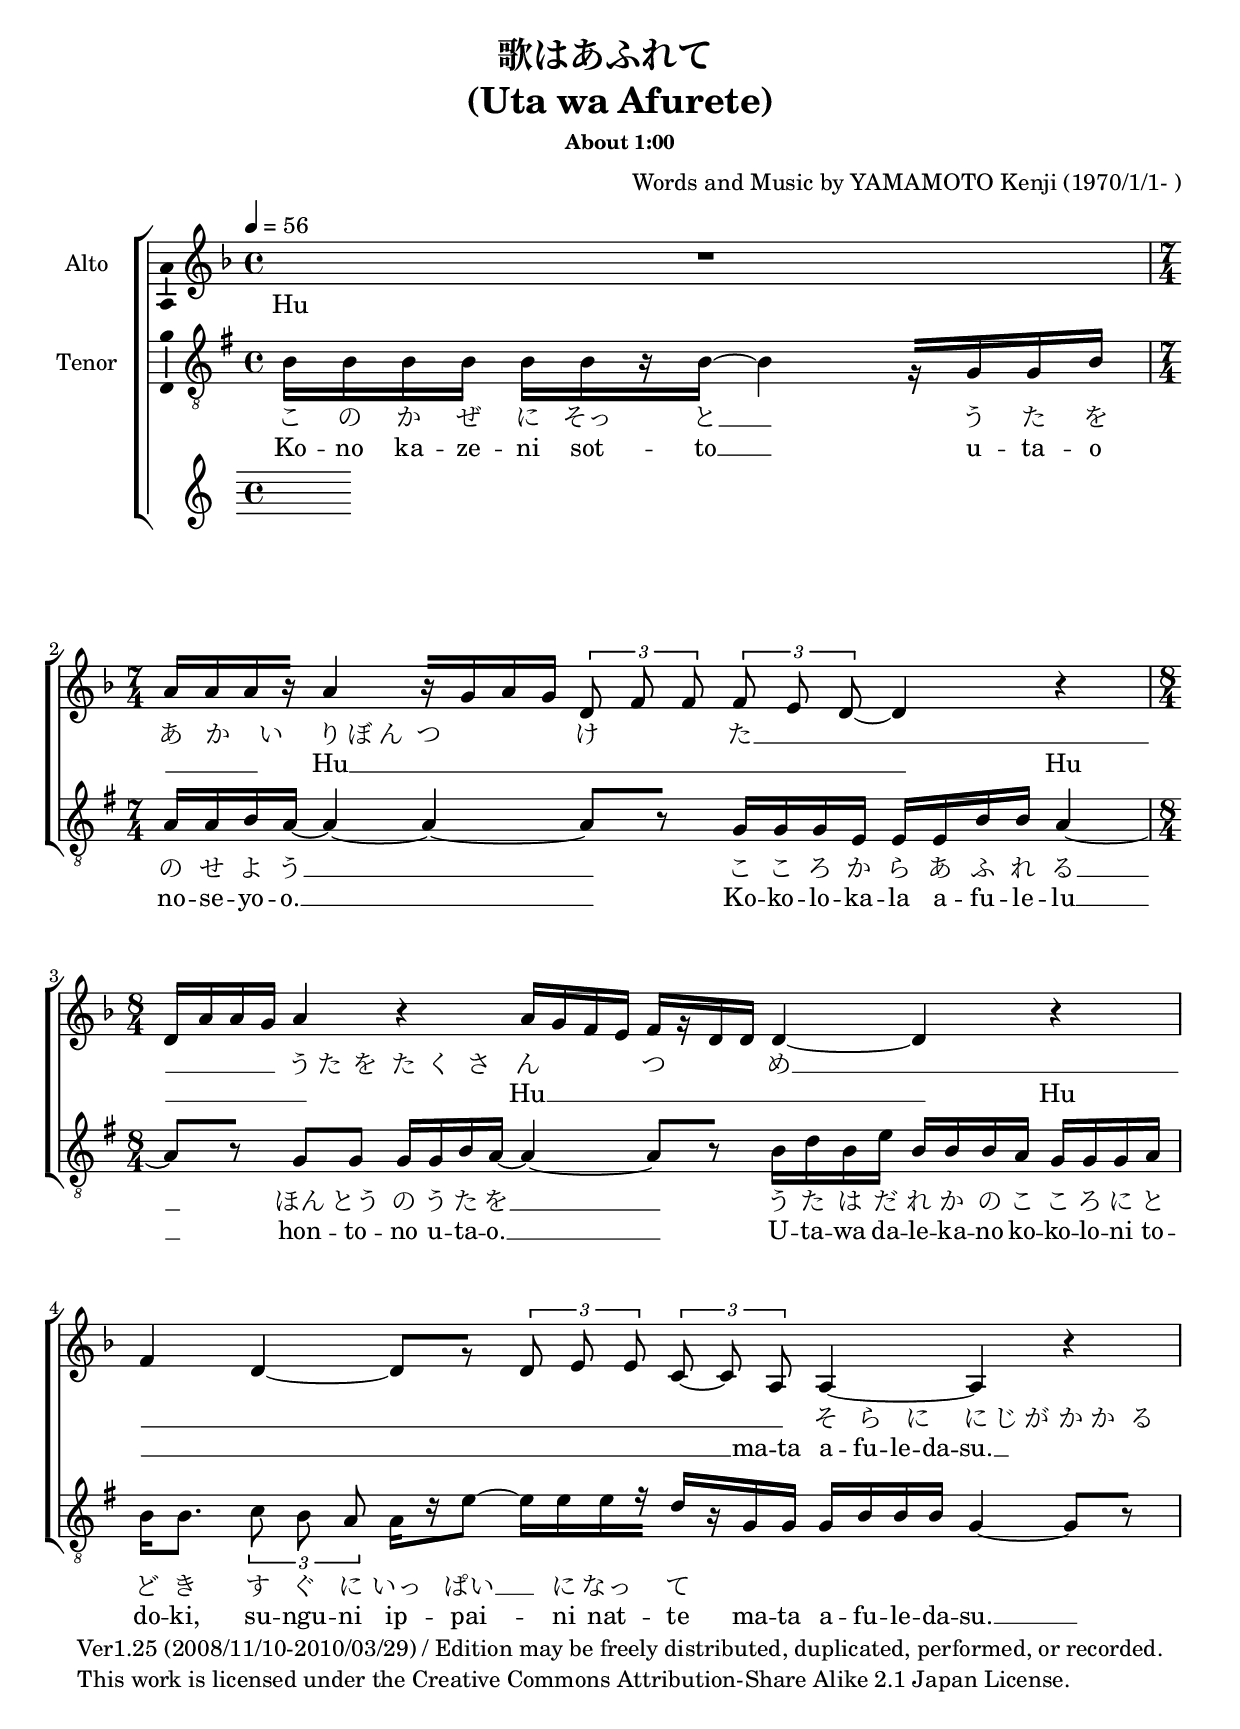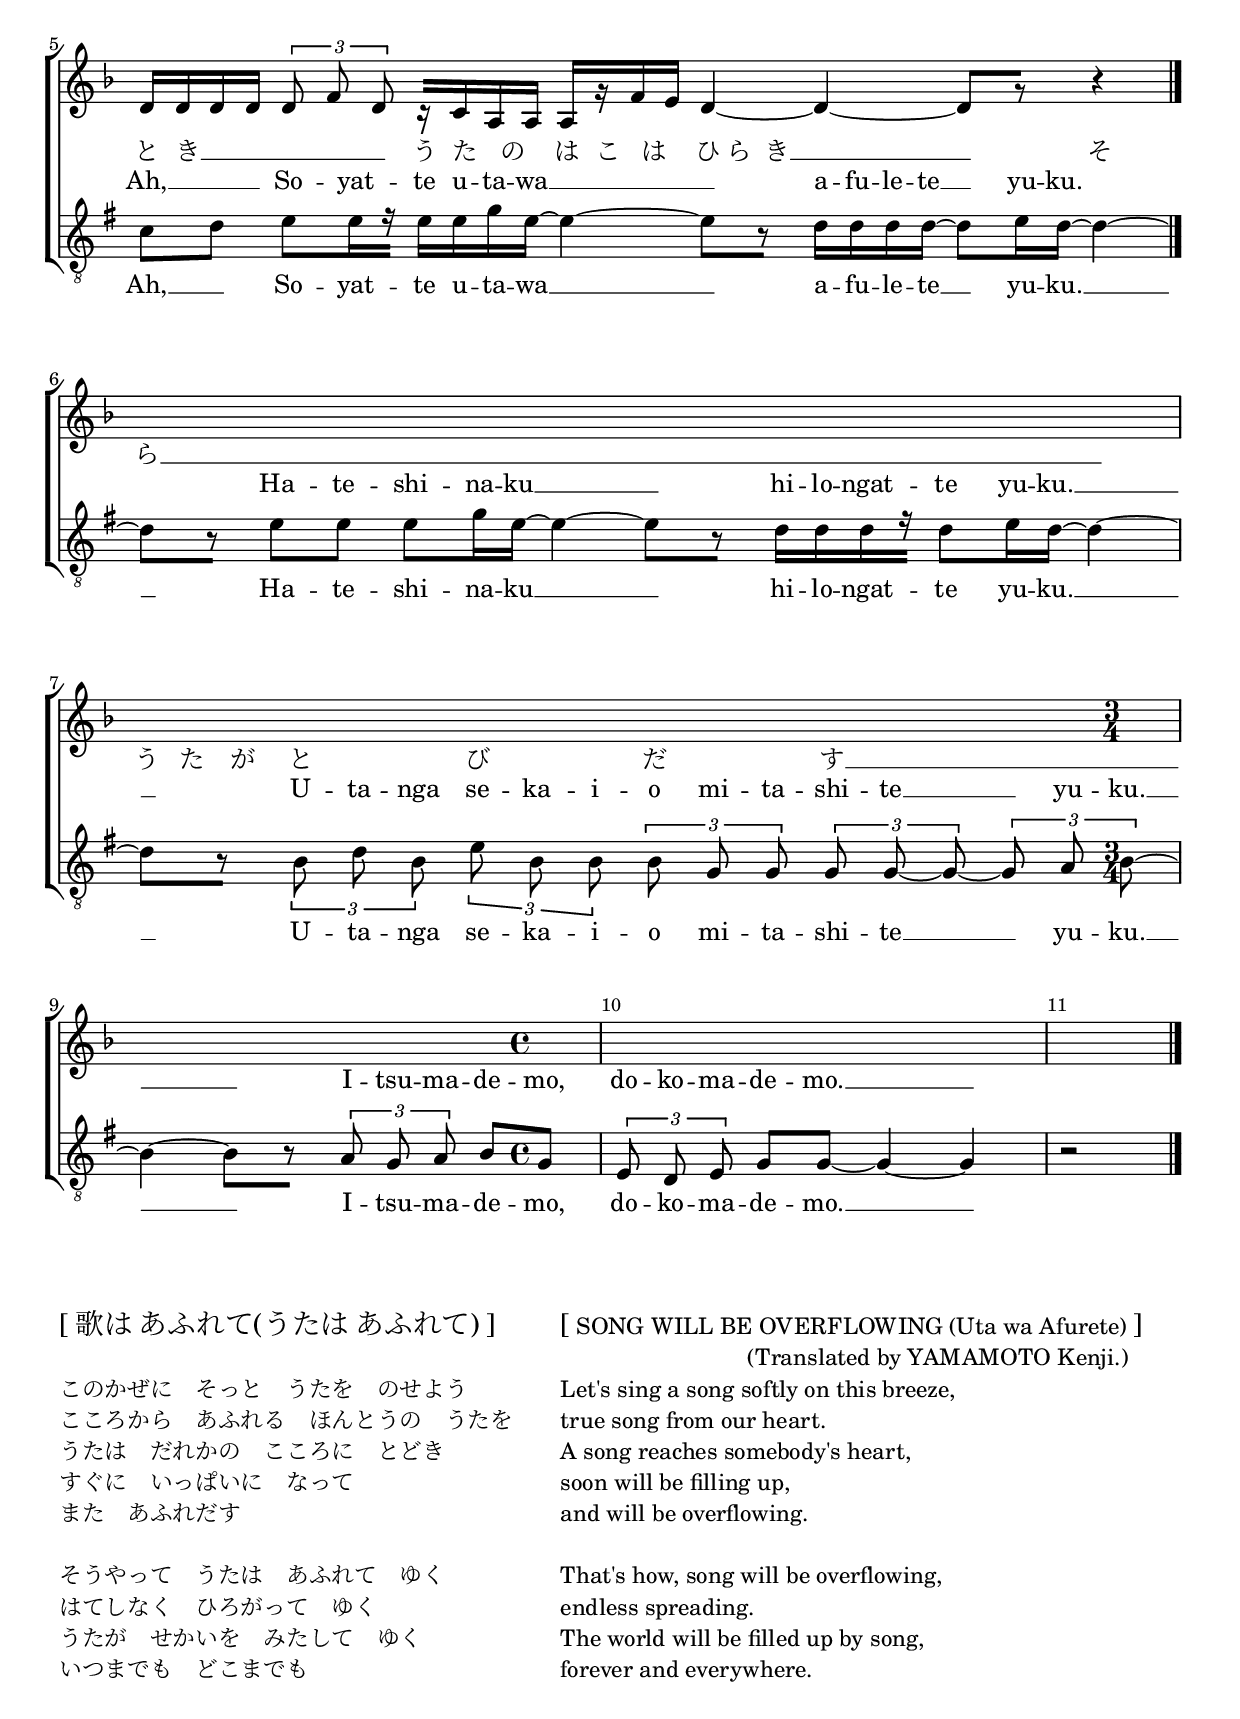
% **********************************************************************
% utawa-afurete.ly :
%  Copyright (C) 2010 YAMAMOTO Kenji
%  This work is licensed under 
%  the Creative Commons Attribution-Share Alike 2.1 Japan License. 
%  To view a copy of this license, 
%  visit http://creativecommons.org/licenses/by-sa/2.1/jp/
%  or send a letter to Creative Commons, 171 Second Street,
%  Suite 300, San Francisco, California, 94105, USA.
% **********************************************************************

\version "2.12.3"

% **********************************************************************
% common.ly :
%  Copyright (C) 2010 YAMAMOTO Kenji
%  This work is licensed under 
%  the Creative Commons Attribution-Share Alike 2.1 Japan License. 
%  To view a copy of this license, 
%  visit http://creativecommons.org/licenses/by-sa/2.1/jp/
%  or send a letter to Creative Commons, 171 Second Street,
%  Suite 300, San Francisco, California, 94105, USA.
% **********************************************************************

commonScoreSetting =
{
  \set Score.autoBeaming = ##f
  \set Score.ignoreMelismata = ##t

  \override Score.LyricHyphen #'minimum-length = #0
  \override Score.LyricHyphen #'minimum-distance = #0.8

  \override Score.BarNumber   #'break-visibility = #end-of-line-invisible

  \override Score.SpacingSpanner #'base-shortest-duration = #(ly:make-moment 1 16)

  \tempo 4=56
}



% **********************************************************************
% altoMusic.ly :
%  Copyright (C) 2010 YAMAMOTO Kenji
%  This work is licensed under 
%  the Creative Commons Attribution-Share Alike 2.1 Japan License. 
%  To view a copy of this license, 
%  visit http://creativecommons.org/licenses/by-sa/2.1/jp/
%  or send a letter to Creative Commons, 171 Second Street,
%  Suite 300, San Francisco, California, 94105, USA.
% **********************************************************************

altoMusic =
{
  \set Staff.instrumentName = "Alto"

  \clef treble

  \key d \minor

  % --------------------------------------------------
  % Initial Setting
  % --------------------------------------------------
%  \set Staff.midiInstrument = "acoustic grand"
  \set Staff.midiInstrument = "violin"

  \override Staff.TimeSignature #'style = #'()

  % --------------------------------------------------
  % 1
  % --------------------------------------------------
  \relative c'
  {
    \time 4/4
    R1 |

    \time 7/4
    a'16 [ a a r ] a4  r16 [ g a g ] \times2/3{ d8 f f } \times2/3{ f8 e d~ } d4 r4 |

    \time 8/4
    d16 [ a' a g ] a4 r4 a16 [ g f e ] f16 [ r16 d d ] d4~ d4 r4 |

    f4 d4~ d8 [ r8 ] \times2/3{ d8 e e } \times2/3{ c8~ c a } a4~ a4 r4 |
    
    d16  [ d d d ] \times2/3{ d8 f d } r16 [ c a a ] a [ r f' e ] d4~ d4~ d8 [ r ] r4 |
  }

  \bar "|."
}



% **********************************************************************
% altoLyrics.ly :
%  Copyright (C) 2010 YAMAMOTO Kenji
%  This work is licensed under 
%  the Creative Commons Attribution-Share Alike 2.1 Japan License. 
%  To view a copy of this license, 
%  visit http://creativecommons.org/licenses/by-sa/2.1/jp/
%  or send a letter to Creative Commons, 171 Second Street,
%  Suite 300, San Francisco, California, 94105, USA.
% **********************************************************************

altoLyrics = \lyricmode 
{
  % --------------------------------------------------
  % 1
  % --------------------------------------------------
  \skip4 \skip4 \skip4 \skip4 |

  あ8*2/3 か8*2/3 い8*2/3 り8*2/3 ぼ8*2/3 ん8*2/3 つ4 け4 |

  た4 __ \skip4 \skip4 \skip4 |

  う8*2/3 た8*2/3 を8*2/3 た8*2/3 く8*2/3 さ8*2/3 ん4 つ4 |

  め4 __ \skip4 \skip4 \skip4 \skip4 \skip4 \skip4 \skip4 |

  % --------------------------------------------------
  % 2-1
  % --------------------------------------------------
  そ8*2/3 ら8*2/3 に8*2/3 に8*2/3 じ8*2/3 が8*2/3 か8*2/3 か8*2/3 る8*2/3 と8*2/3 き8*2/3 __ \skip8*2/3 \skip4 |
  
  う8*2/3 た8*2/3 の8*2/3 は8*2/3 こ8*2/3 は8*2/3 ひ8*2/3 ら8*2/3 き8*2/3 __ \skip4 |

  % --------------------------------------------------
  % 2-2
  % --------------------------------------------------
  \skip4 そ4 ら4 __ \skip4 |

  \skip4 \skip4 \skip4 \skip4 \skip4 \skip4 |

  % --------------------------------------------------
  % Ending
  % --------------------------------------------------
  う8*2/3 た8*2/3 が8*2/3 と4 び4 だ4 す4 __ \skip4 \skip4 \skip4 |

}



% **********************************************************************
% altoLyricsRoman.ly :
%  Copyright (C) 2010 YAMAMOTO Kenji
%  This work is licensed under 
%  the Creative Commons Attribution-Share Alike 2.1 Japan License. 
%  To view a copy of this license, 
%  visit http://creativecommons.org/licenses/by-sa/2.1/jp/
%  or send a letter to Creative Commons, 171 Second Street,
%  Suite 300, San Francisco, California, 94105, USA.
% **********************************************************************

altoLyricsRoman = \lyricmode 
{
  % --------------------------------------------------
  % 1-1
  % --------------------------------------------------
  Hu1 __ \skip4 Hu1 __ \skip4
  Hu1 __ Hu1 __ 

  % --------------------------------------------------
  % 1-2
  % --------------------------------------------------
  Hu1 __ \skip4. ma16 -- ta | a16 -- fu -- le -- da -- su.4 __ \skip8 \skip8

  % --------------------------------------------------
  % 2
  % --------------------------------------------------
  Ah,4 __ | So8 -- yat16 -- \skip16 te16 u -- ta -- wa __ \skip2 | a16 -- fu -- le -- te __ \skip8 yu16 -- ku. __ \skip2 |
  Ha8 -- te -- shi -- na16 -- ku __ \skip2 | hi16 -- lo -- ngat -- \skip16 te8 yu16 -- ku. __ \skip2 |

  % --------------------------------------------------
  % 3
  % --------------------------------------------------
  U8*2/3 -- ta -- nga se -- ka -- i -- o mi -- ta -- shi -- te4*2/3 __ | \skip8*2/3 yu8*2/3 -- ku. __ \skip2 |
  I8*2/3 -- tsu -- ma -- de8 -- mo, do8*2/3 -- ko -- ma -- de8 -- mo. __ | \skip1

}



% **********************************************************************
% tenorMusic.ly :
%  Copyright (C) 2010 YAMAMOTO Kenji
%  This work is licensed under 
%  the Creative Commons Attribution-Share Alike 2.1 Japan License. 
%  To view a copy of this license, 
%  visit http://creativecommons.org/licenses/by-sa/2.1/jp/
%  or send a letter to Creative Commons, 171 Second Street,
%  Suite 300, San Francisco, California, 94105, USA.
% **********************************************************************

tenorMusic =
{
  \set Staff.instrumentName = "Tenor"

  \clef "treble_8" 

  \key g \major

  % --------------------------------------------------
  % Initial Setting
  % --------------------------------------------------
%  \set Staff.midiInstrument = "acoustic grand"
%  \set Staff.midiInstrument = "flute"
  \set Staff.midiInstrument = "violin"

  \override Staff.TimeSignature #'style = #'()
  \time 4/4

  % --------------------------------------------------
  % 1-1
  % --------------------------------------------------
  \relative c'
  {
    b16 [ b b b ] b16 [ b r16 b~ ] b4 r16 [ g g b ] | a16 [ a b a~ ] a4~ a4~ a8 [ r8 ] |

    g16 [ g g e ] e16 [ e b' b ] a4~ a8 [ r8 ] | g8 [ g ] g16 [ g b a~ ] a4~ a8 [ r8 ]
  }

  % --------------------------------------------------
  % 1-2
  % --------------------------------------------------
  \relative c'
  {
    b16 [ d b e ] b16 [ b b a ] g16 [ g g a ] b16 [ b8. ]

    \times2/3{ c8 b a } a16 [ r16 e'8~ ] e16 [ e e r ] d [ r16 g,16 g ] | g16 [ b b b ] g4~ g8 [ r8 ]
  }

  % --------------------------------------------------
  % 3
  % --------------------------------------------------
  \relative c'
  {
    c8 [ d ] | e8 [ e16 r16 ] e16 [ e g e~ ] e4~ e8 [ r8 ] | d16 [ d d d~ ] d8 [ e16 d~ ] d4~ d8 [ r8 ] |

    e8 [ e ] e8 [ g16 e16~ ] e4~ e8 [ r8 ] | d16 [ d d r16 ] d8 [ e16 d~ ] d4~ d8 [ r8 ] |
  }

  % --------------------------------------------------
  % 4
  % --------------------------------------------------
  \relative c'
  {
    \times2/3{ b8 d b } \times2/3{ e8 b b } \times2/3{ b8 g g } \times2/3{ g8 g8~ g8~ } | \time 3/4  \times2/3{ g8 a b~ } b4~ b8 [ r8 ] | 

    \time 4/4 \times2/3{ a8 g a } b8 [ g ] \times2/3{ e8 d e } g8 [ g8~ ] | g4~ g4 r2
  }

  \bar "|."
}



% **********************************************************************
% tenorLyrics.ly :
%  Copyright (C) 2010 YAMAMOTO Kenji
%  This work is licensed under 
%  the Creative Commons Attribution-Share Alike 2.1 Japan License. 
%  To view a copy of this license, 
%  visit http://creativecommons.org/licenses/by-sa/2.1/jp/
%  or send a letter to Creative Commons, 171 Second Street,
%  Suite 300, San Francisco, California, 94105, USA.
% **********************************************************************

tenorLyrics = \lyricmode 
{
  % --------------------------------------------------
  % 1-1
  % --------------------------------------------------
  こ16 の16 か16 ぜ16 に16 そっ16 \skip16 と16 __ \skip4 \skip16 う16 た16 を16 |
  の16 せ16 よ16 う16 __ \skip2 \skip8 \skip8 |
  こ16 こ16 ろ16 か16 ら16 あ16 ふ16 れ16 る4 __ \skip8 \skip8 |
  ほん8 とう8 の16 う16 た16 を16 __ \skip4 \skip8 \skip8 |

  % --------------------------------------------------
  % 1-2
  % --------------------------------------------------
  う16 た16 は16 だ16 れ16 か16 の16 こ16 こ16 ろ16 に16 と16 ど16 き16 \skip8 |
  す8*2/3 ぐ8*2/3 に8*2/3 いっ16 \skip16 ぱい8 __ \skip16 に16 なっ16 \skip16 て16 \skip16  \skip8 | \skip2.
  
  % --------------------------------------------------
  % 2
  % --------------------------------------------------
  \skip4 | \skip1*4/4 | \skip1*4/4 |
  \skip1*4/4 | \skip1*4/4 |

  % --------------------------------------------------
  % 3
  % --------------------------------------------------
  \skip1*4/4 | \skip1*3/4 |
  \skip1*4/4 | \skip1*4/4
}



% **********************************************************************
% tenorLyricsRoman.ly :
%  Copyright (C) 2010 YAMAMOTO Kenji
%  This work is licensed under 
%  the Creative Commons Attribution-Share Alike 2.1 Japan License. 
%  To view a copy of this license, 
%  visit http://creativecommons.org/licenses/by-sa/2.1/jp/
%  or send a letter to Creative Commons, 171 Second Street,
%  Suite 300, San Francisco, California, 94105, USA.
% **********************************************************************

tenorLyricsRoman = \lyricmode 
{
  % --------------------------------------------------
  % 1-1
  % --------------------------------------------------
  Ko16 -- no ka -- ze -- ni sot -- \skip16 to __ \skip4 \skip16 u16 -- ta -- o no -- se -- yo -- o. __ \skip4 \skip4 \skip4
  Ko16 -- ko -- lo -- ka -- la a -- fu -- le -- lu2 __ hon8 -- to -- no16 u -- ta -- o. __ \skip2
  
  % --------------------------------------------------
  % 1-2
  % --------------------------------------------------
  U16 -- ta -- wa da -- le -- ka -- no ko -- ko -- lo -- ni to -- do -- ki, \skip8
  su8*2/3 -- ngu -- ni ip16 -- \skip16 pai8 -- \skip16 ni16 nat -- \skip16 te16 \skip16 ma16 -- ta | a16 -- fu -- le -- da -- su.4 __ \skip8 \skip8
  
  % --------------------------------------------------
  % 3
  % --------------------------------------------------
  Ah,4 __ | So8 -- yat16 -- \skip16 te16 u -- ta -- wa __ \skip2 | a16 -- fu -- le -- te __ \skip8 yu16 -- ku. __ \skip2 |
  Ha8 -- te -- shi -- na16 -- ku __ \skip2 | hi16 -- lo -- ngat -- \skip16 te8 yu16 -- ku. __ \skip2 |

  % --------------------------------------------------
  % 4
  % --------------------------------------------------
  U8*2/3 -- ta -- nga se -- ka -- i -- o mi -- ta -- shi -- te4*2/3 __ | \skip8*2/3 yu8*2/3 -- ku. __ \skip2 |
  I8*2/3 -- tsu -- ma -- de8 -- mo, do8*2/3 -- ko -- ma -- de8 -- mo. __ | \skip1

}


% **********************************************************************
% wholeLyrics.ly :
%  Copyright (C) 2010 YAMAMOTO Kenji
%  This work is licensed under 
%  the Creative Commons Attribution-Share Alike 2.1 Japan License. 
%  To view a copy of this license, 
%  visit http://creativecommons.org/licenses/by-sa/2.1/jp/
%  or send a letter to Creative Commons, 171 Second Street,
%  Suite 300, San Francisco, California, 94105, USA.
% **********************************************************************

wholeLyrics = 
\markup
{
  % --------------------------------------------------
  % Lyrics
  % --------------------------------------------------
  \column
  {
    \line \huge
    { 
      [ 歌は あふれて(うたは あふれて) ]
    }

    %insert blank line
    \hspace #0.1

    \line
    { 
      このかぜに　そっと　うたを　のせよう
    }

    \line
    { 
      こころから　あふれる　ほんとうの　うたを
    }

    \line
    { 
      うたは　だれかの　こころに　とどき
    }

    \line
    { 
      すぐに　いっぱいに　なって
    }

    \line
    { 
      また　あふれだす
    }

    %insert blank line
    \hspace #0.1

    \line
    { 
      そうやって　うたは　あふれて　ゆく
    }

    \line
    { 
      はてしなく　ひろがって　ゆく
    }

    \line
    { 
      うたが　せかいを　みたして　ゆく
    }

    \line
    { 
      いつまでも　どこまでも
    }

  }

  \hspace #4.0

  % --------------------------------------------------
  % Translation（English）
  % --------------------------------------------------
  \column
  {
    \line \huge
    { 
      [ \normalsize"SONG WILL BE OVERFLOWING"\normalsize"(Uta wa Afurete)" ]
    }

    \line
    { 
      \hspace #18.0
      (Translated by YAMAMOTO Kenji.)
    }

    \line
    { 
      Let's sing a song softly on this breeze,
    }

    \line
    { 
      true song from our heart.
    }

    \line
    { 
      A song reaches somebody's heart,
    }

    \line
    { 
      soon will be filling up,
    }

    \line
    { 
      and will be overflowing.
    }

    %insert blank line
    \hspace #0.1

    \line
    { 
      That's how, song will be overflowing,
    }

    \line
    { 
      endless spreading.
    }

    \line
    { 
      The world will be filled up by song,
    }

    \line
    { 
      forever and everywhere.
    }

  }

}




\paper
{
  print-page-number = false
  bottom-margin = 1\cm
}

\header 
{
  title =
    \markup
    { 
      \column
      {
        \line
        {
          %move right
          \hspace #3.0

          歌はあふれて 
        }

        \line
        {
          (Uta wa Afurete)
        }

      }
    }

  subsubtitle =
    \markup
    { 
      \lower #3.0
      \column
      {
        \line
        {
          About 1:00
        }

      }
    }

  composer =
    \markup
    { 
      \column
      {
        %insert blank line
        \hspace #0.1

        \line
        {
          Words and Music by YAMAMOTO Kenji (1970/1/1- )
        }
      }
    }

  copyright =
    \markup
    {
      \column
      {
        \line
        {
          Ver1.25 (2008/11/10-2010/03/29) / Edition may be freely distributed, duplicated, performed, or recorded.
        }

        \line
        {
          This work is licensed under the Creative Commons Attribution-Share Alike 2.1 Japan License.
        }
      }
    }

}

\score
{
  \new ChoirStaff
  <<

    \commonScoreSetting

    \new Staff
    <<

      \new Voice = "alto" 
      {
        \altoMusic
      }

      \new Lyrics
      {
        \set associatedVoice = #"alto"

        \altoLyrics
      }

      \new Lyrics
      {
        \set associatedVoice = #"alto"

        \altoLyricsRoman
      }

    >>

    \new Staff
    <<

      \new Voice = "tenor" 
      {
        \tenorMusic
      }

      \new Lyrics
      {
        \set associatedVoice = #"tenor"

        \tenorLyrics
      }
       
      \new Lyrics
      {
        \set associatedVoice = #"tenor"

        \tenorLyricsRoman
      }

    >>

  >>

  \layout
  {
    \context 
    {
      \Lyrics
      \consists "Bar_engraver"
      \consists "Separating_line_group_engraver"
      \override BarLine #'transparent = ##t
    }

    \context 
    {
      \Voice
      \consists "Ambitus_engraver"
    }
  }

  \midi
  {
  }

}

\wholeLyrics

